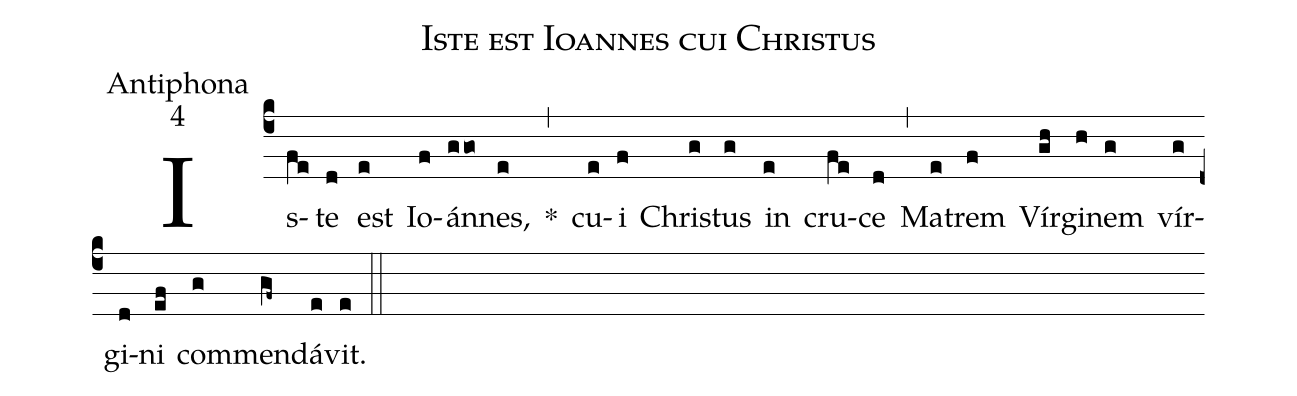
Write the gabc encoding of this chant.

name:Iste est Ioannes cui Christus;
office-part:Antiphona;
mode:4;
%%
(c4)Is(fe)te(d) est(e) Io(f)án(ggo)nes,(e) *(,) cu(e)i(f) Chri(g)stus(g) in(e) cru(fe)ce(d) (,) Ma(e)trem(f) Vír(gh)gi(h)nem(g) vír(g)gi(d)ni(ef) com(g)men(gf~)dá(e)vit.(e) (::)
